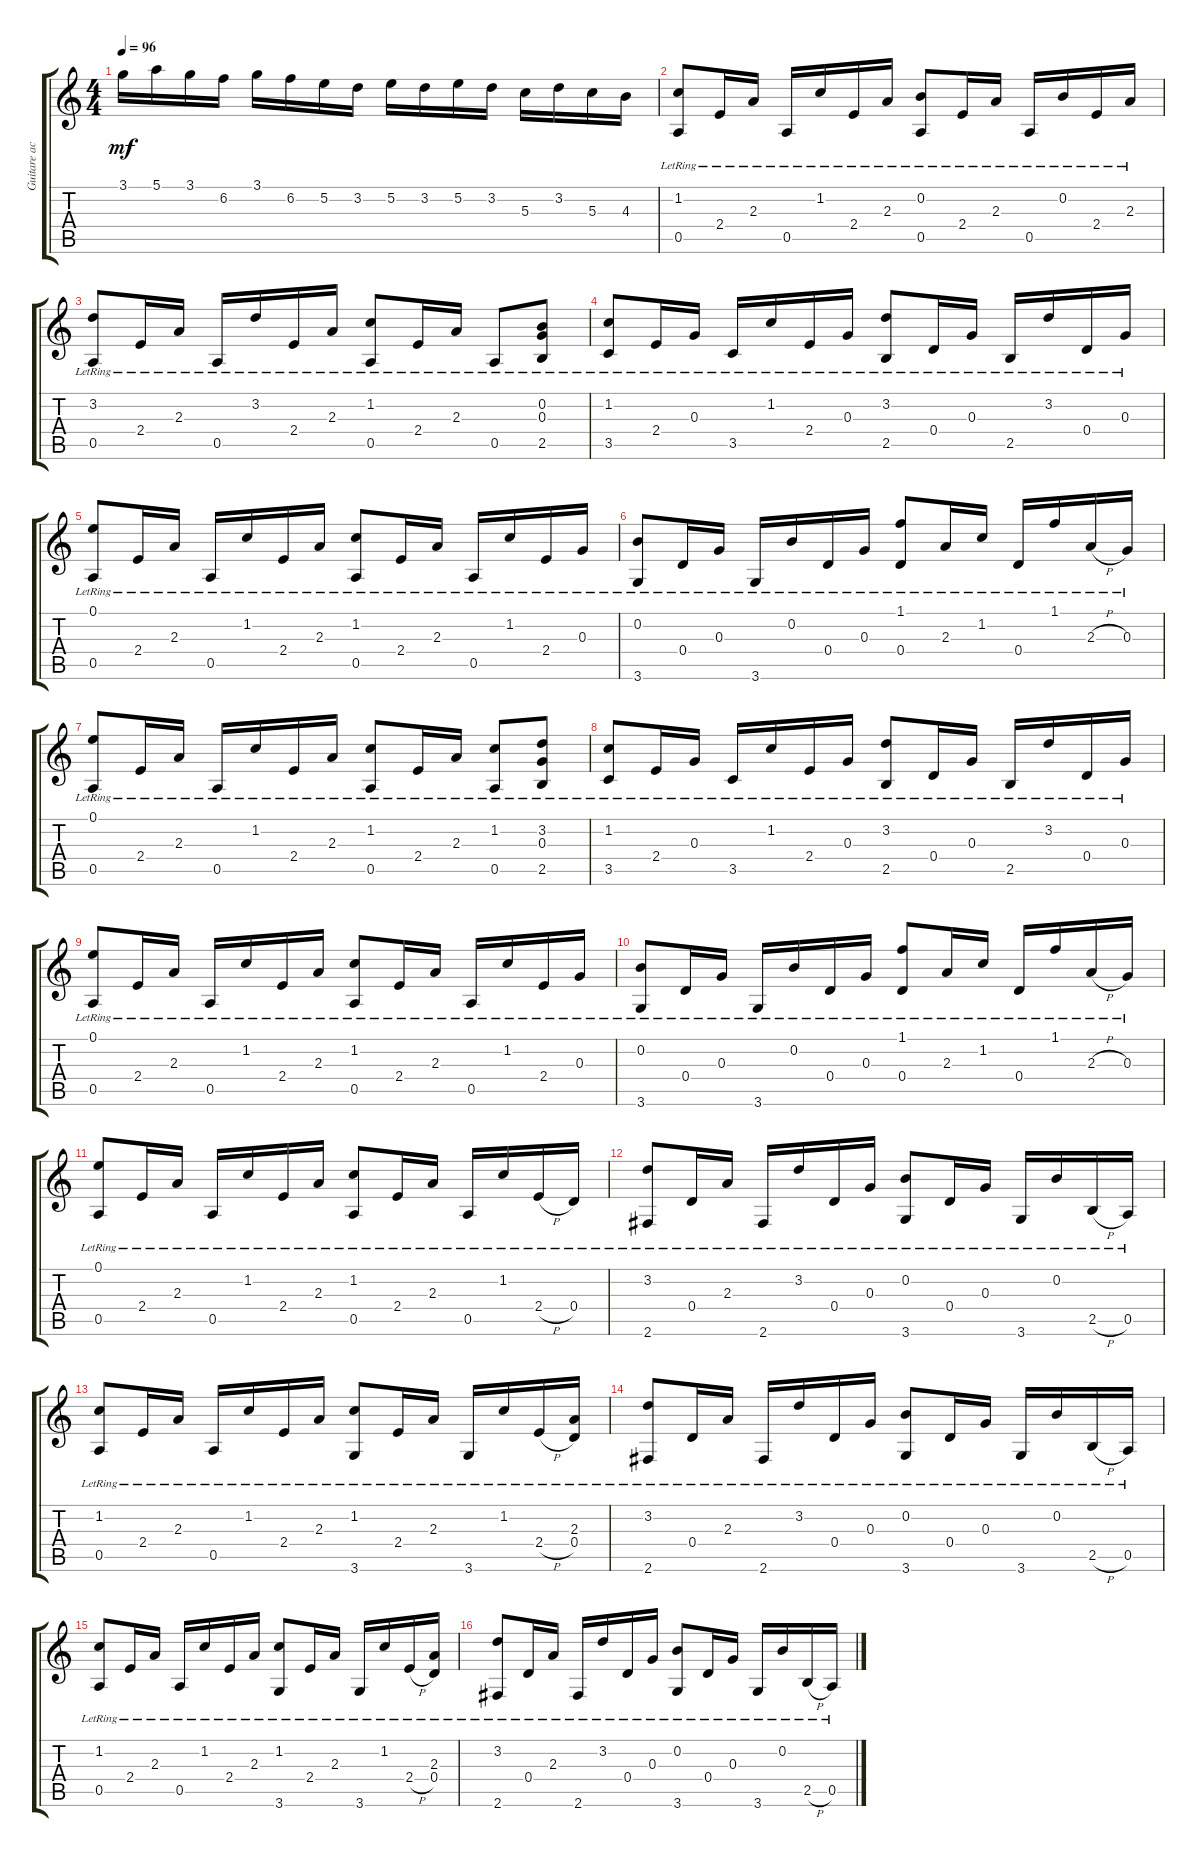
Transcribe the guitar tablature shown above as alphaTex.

\track ("Guitare accoustique" "Guitare ac") {instrument acousticguitarnylon}
\staff {score tabs}
\tuning (E4 B3 G3 D3 A2 E2) {hide}
\ts (4 4)
\tempo 96
\clef g2
\ks c
3.1.16{dy mf} 5.1.16 3.1.16 6.2.16 3.1.16 6.2.16 5.2.16 3.2.16 5.2.16 3.2.16 5.2.16 3.2.16 5.3.16 3.2.16 5.3.16 4.3.16 |
(1.2{lr} 0.5{lr}).8 2.4{lr}.16 2.3{lr}.16 0.5{lr}.16 1.2{lr}.16 2.4{lr}.16 2.3{lr}.16 (0.2{lr} 0.5{lr}).8 2.4{lr}.16 2.3{lr}.16 0.5{lr}.16 0.2{lr}.16 2.4{lr}.16 2.3{lr}.16 |
(3.2{lr} 0.5{lr}).8 2.4{lr}.16 2.3{lr}.16 0.5{lr}.16 3.2{lr}.16 2.4{lr}.16 2.3{lr}.16 (1.2{lr} 0.5{lr}).8 2.4{lr}.16 2.3{lr}.16 0.5{lr}.8 (0.2{lr} 0.3{lr} 2.5{lr}).8 |
(1.2{lr} 3.5{lr}).8 2.4{lr}.16 0.3{lr}.16 3.5{lr}.16 1.2{lr}.16 2.4{lr}.16 0.3{lr}.16 (3.2{lr} 2.5{lr}).8 0.4{lr}.16 0.3{lr}.16 2.5{lr}.16 3.2{lr}.16 0.4{lr}.16 0.3{lr}.16 |
(0.1{lr} 0.5{lr}).8 2.4{lr}.16 2.3{lr}.16 0.5{lr}.16 1.2{lr}.16 2.4{lr}.16 2.3{lr}.16 (1.2{lr} 0.5{lr}).8 2.4{lr}.16 2.3{lr}.16 0.5{lr}.16 1.2{lr}.16 2.4{lr}.16 0.3{lr}.16 |
(0.2{lr} 3.6{lr}).8 0.4{lr}.16 0.3{lr}.16 3.6{lr}.16 0.2{lr}.16 0.4{lr}.16 0.3{lr}.16 (1.1{lr} 0.4{lr}).8 2.3{lr}.16 1.2{lr}.16 0.4{lr}.16 1.1{lr}.16 2.3{h lr}.16 0.3{lr}.16 |
(0.1{lr} 0.5{lr}).8 2.4{lr}.16 2.3{lr}.16 0.5{lr}.16 1.2{lr}.16 2.4{lr}.16 2.3{lr}.16 (1.2{lr} 0.5{lr}).8 2.4{lr}.16 2.3{lr}.16 (1.2{lr} 0.5{lr}).8 (3.2{lr} 0.3{lr} 2.5{lr}).8 |
(1.2{lr} 3.5{lr}).8 2.4{lr}.16 0.3{lr}.16 3.5{lr}.16 1.2{lr}.16 2.4{lr}.16 0.3{lr}.16 (3.2{lr} 2.5{lr}).8 0.4{lr}.16 0.3{lr}.16 2.5{lr}.16 3.2{lr}.16 0.4{lr}.16 0.3{lr}.16 |
(0.1{lr} 0.5{lr}).8 2.4{lr}.16 2.3{lr}.16 0.5{lr}.16 1.2{lr}.16 2.4{lr}.16 2.3{lr}.16 (1.2{lr} 0.5{lr}).8 2.4{lr}.16 2.3{lr}.16 0.5{lr}.16 1.2{lr}.16 2.4{lr}.16 0.3{lr}.16 |
(0.2{lr} 3.6{lr}).8 0.4{lr}.16 0.3{lr}.16 3.6{lr}.16 0.2{lr}.16 0.4{lr}.16 0.3{lr}.16 (1.1{lr} 0.4{lr}).8 2.3{lr}.16 1.2{lr}.16 0.4{lr}.16 1.1{lr}.16 2.3{h lr}.16 0.3{lr}.16 |
(0.1{lr} 0.5{lr}).8 2.4{lr}.16 2.3{lr}.16 0.5{lr}.16 1.2{lr}.16 2.4{lr}.16 2.3{lr}.16 (1.2{lr} 0.5{lr}).8 2.4{lr}.16 2.3{lr}.16 0.5{lr}.16 1.2{lr}.16 2.4{h lr}.16 0.4{lr}.16 |
(3.2{lr} 2.6{lr}).8 0.4{lr}.16 2.3{lr}.16 2.6{lr}.16 3.2{lr}.16 0.4{lr}.16 0.3{lr}.16 (0.2{lr} 3.6{lr}).8 0.4{lr}.16 0.3{lr}.16 3.6{lr}.16 0.2{lr}.16 2.5{h lr}.16 0.5{lr}.16 |
(1.2{lr} 0.5{lr}).8 2.4{lr}.16 2.3{lr}.16 0.5{lr}.16 1.2{lr}.16 2.4{lr}.16 2.3{lr}.16 (1.2{lr} 3.6{lr}).8 2.4{lr}.16 2.3{lr}.16 3.6{lr}.16 1.2{lr}.16 2.4{h lr}.16 (2.3{lr} 0.4{lr}).16 |
(3.2{lr} 2.6{lr}).8 0.4{lr}.16 2.3{lr}.16 2.6{lr}.16 3.2{lr}.16 0.4{lr}.16 0.3{lr}.16 (0.2{lr} 3.6{lr}).8 0.4{lr}.16 0.3{lr}.16 3.6{lr}.16 0.2{lr}.16 2.5{h lr}.16 0.5{lr}.16 |
(1.2{lr} 0.5{lr}).8 2.4{lr}.16 2.3{lr}.16 0.5{lr}.16 1.2{lr}.16 2.4{lr}.16 2.3{lr}.16 (1.2{lr} 3.6{lr}).8 2.4{lr}.16 2.3{lr}.16 3.6{lr}.16 1.2{lr}.16 2.4{h lr}.16 (2.3{lr} 0.4{lr}).16 |
(3.2{lr} 2.6{lr}).8 0.4{lr}.16 2.3{lr}.16 2.6{lr}.16 3.2{lr}.16 0.4{lr}.16 0.3{lr}.16 (0.2{lr} 3.6{lr}).8 0.4{lr}.16 0.3{lr}.16 3.6{lr}.16 0.2{lr}.16 2.5{h lr}.16 0.5{lr}.16
